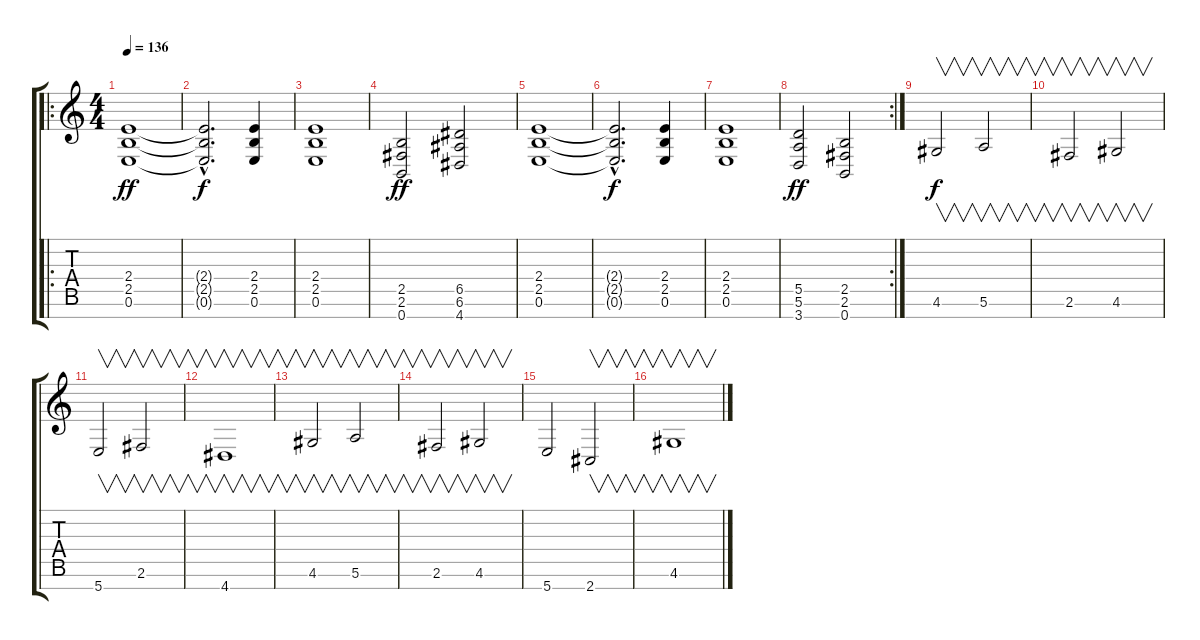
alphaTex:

\track "" {instrument overdrivenguitar}
\staff {score tabs}
\tuning (E4 B3 G3 D3 A2 E2 B1) {hide}
\ro
\ts (4 4)
\tempo 136
\clef g2
\ks c
(2.4 2.5 0.6).1{dy ff} |
(2.4{hac t} 2.5{hac t} 0.6{hac t}).2{d dy f} (2.4 2.5 0.6).4 |
(2.4 2.5 0.6).1 |
(2.5 2.6 0.7).2{dy ff} (6.5 6.6 4.7).2 |
(2.4 2.5 0.6).1 |
(2.4{hac t} 2.5{hac t} 0.6{hac t}).2{d dy f} (2.4 2.5 0.6).4 |
(2.4 2.5 0.6).1 |
\rc 2
(5.5 5.6 3.7).2{dy ff} (2.5 2.6 0.7).2 |
4.6.2{v dy f} 5.6.2{v} |
2.6.2{v} 4.6.2{v} |
5.7.2{v} 2.6.2{v} |
4.7.1{v} |
4.6.2{v} 5.6.2{v} |
2.6.2{v} 4.6.2{v} |
5.7.2 2.7.2{v} |
4.6.1{v}
